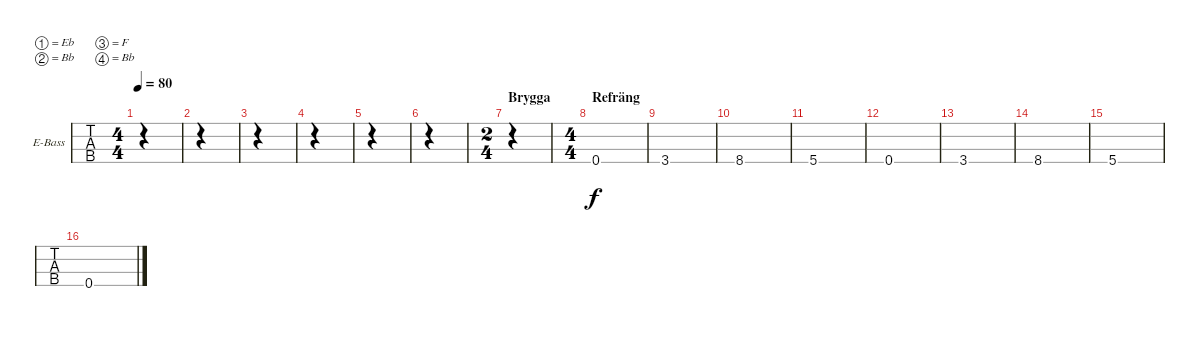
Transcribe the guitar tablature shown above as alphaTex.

\defaultSystemsLayout 4
\bracketExtendMode groupsimilarinstruments
\firstSystemTrackNameOrientation horizontal
\otherSystemsTrackNameOrientation horizontal
\track ("Electric Bass" "E-Bass") {instrument electricbassfinger}
\staff {tabs}
\tuning (Eb2 Bb1 F1 Bb0)
\ts (4 4)
\tempo 80
\clef f4
\ks c
|
|
|
|
|
|
\ts (2 4)
\section ("" "Brygga")
|
\ts (4 4)
\section ("" "Refräng")
0.4.1 |
3.4.1 |
8.4.1 |
5.4.1 |
0.4.1 |
3.4.1 |
8.4.1 |
5.4.1 |
0.4.1
